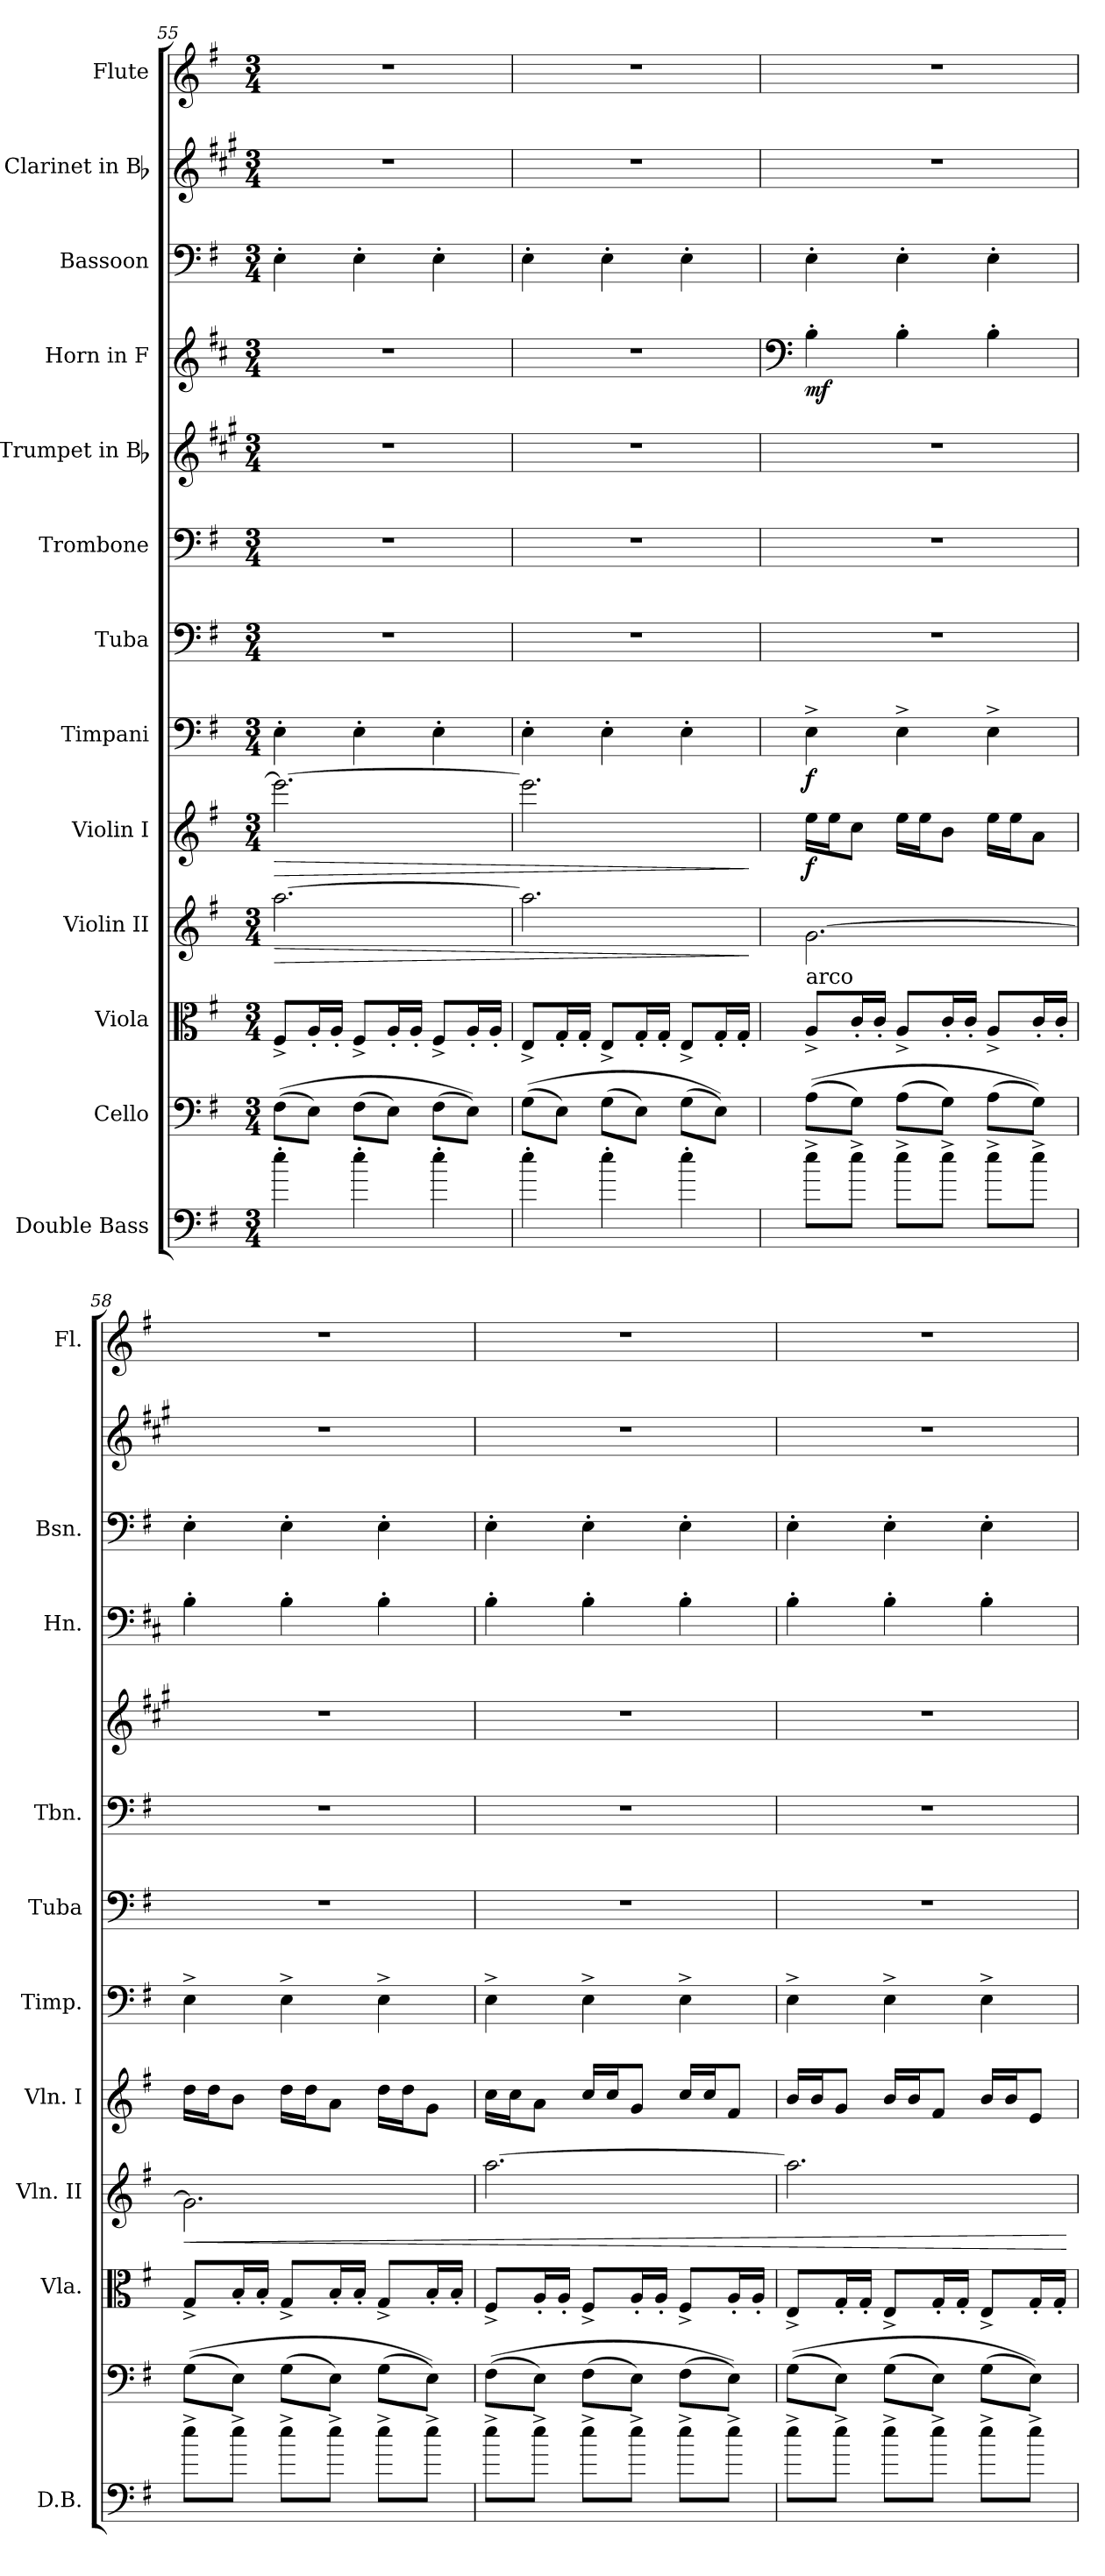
**kern	**kern	**kern	**kern	**dynam	**kern	**dynam	**kern	**dynam	**kern	**kern	**kern	**kern	**dynam	**kern	**kern	**kern
*part13	*part12	*part11	*part10	*part10	*part9	*part9	*part8	*part8	*part7	*part6	*part5	*part4	*part4	*part3	*part2	*part1
*staff13	*staff12	*staff11	*staff10	*staff10	*staff9	*staff9	*staff8	*staff8	*staff7	*staff6	*staff5	*staff4	*staff4	*staff3	*staff2	*staff1
*I"Double Bass	*I"Cello	*I"Viola	*I"Violin II	*	*I"Violin I	*	*I"Timpani	*	*I"Tuba	*I"Trombone	*I"Trumpet in Bb	*I"Horn in F	*	*I"Bassoon	*I"Clarinet in Bb	*I"Flute
*I'D.B.	*	*I'Vla.	*I'Vln. II	*	*I'Vln. I	*	*I'Timp.	*	*I'Tuba	*I'Tbn.	*	*I'Hn.	*	*I'Bsn.	*	*I'Fl.
*clefF4	*clefF4	*clefC3	*clefG2	*	*clefG2	*	*clefF4	*	*clefF4	*clefF4	*clefG2	*clefG2	*	*clefF4	*clefG2	*clefG2
*ITrd7c12	*	*	*	*	*	*	*	*	*	*	*ITrd1c2	*ITrd4c7	*	*	*ITrd1c2	*
*k[f#]	*k[f#]	*k[f#]	*k[f#]	*	*k[f#]	*	*k[f#]	*	*k[f#]	*k[f#]	*k[f#]	*k[f#]	*	*k[f#]	*k[f#]	*k[f#]
*G:	*G:	*G:	*G:	*	*G:	*	*G:	*	*G:	*G:	*G:	*G:	*	*G:	*G:	*G:
*M3/4	*M3/4	*M3/4	*M3/4	*	*M3/4	*	*M3/4	*	*M3/4	*M3/4	*M3/4	*M3/4	*	*M3/4	*M3/4	*M3/4
=55	=55	=55	=55	=55	=55	=55	=55	=55	=55	=55	=55	=55	=55	=55	=55	=55
!	!	!	!	!LO:HP:b	!	!LO:HP:b	!	!	!	!	!	!	!	!	!	!
4e'\	((8F#\L	8F#^/L	[2.aa\	>	2.eee\_	>	4E'\	.	2.r	2.r	2.r	2.r	.	4E'\	2.r	2.r
.	8E\J)	16A'/L	.	.	.	.	.	.	.	.	.	.	.	.	.	.
.	.	16A'/JJ	.	.	.	.	.	.	.	.	.	.	.	.	.	.
4e'\	(8F#\L	8F#^/L	.	.	.	.	4E'\	.	.	.	.	.	.	4E'\	.	.
.	8E\J)	16A'/L	.	.	.	.	.	.	.	.	.	.	.	.	.	.
.	.	16A'/JJ	.	.	.	.	.	.	.	.	.	.	.	.	.	.
4e'\	(8F#\L	8F#^/L	.	.	.	.	4E'\	.	.	.	.	.	.	4E'\	.	.
.	8E\J))	16A'/L	.	.	.	.	.	.	.	.	.	.	.	.	.	.
.	.	16A'/JJ	.	.	.	.	.	.	.	.	.	.	.	.	.	.
!!LO:PB:g=z
=56	=56	=56	=56	=56	=56	=56	=56	=56	=56	=56	=56	=56	=56	=56	=56	=56
4e'\	((8G\L	8E^/L	2.aa\]	.	2.eee\]	.	4E'\	.	2.r	2.r	2.r	2.r	.	4E'\	2.r	2.r
.	8E\J)	16G'/L	.	.	.	.	.	.	.	.	.	.	.	.	.	.
.	.	16G'/JJ	.	.	.	.	.	.	.	.	.	.	.	.	.	.
4e'\	(8G\L	8E^/L	.	.	.	.	4E'\	.	.	.	.	.	.	4E'\	.	.
.	8E\J)	16G'/L	.	.	.	.	.	.	.	.	.	.	.	.	.	.
.	.	16G'/JJ	.	.	.	.	.	.	.	.	.	.	.	.	.	.
4e'\	(8G\L	8E^/L	.	.	.	.	4E'\	.	.	.	.	.	.	4E'\	.	.
.	8E\J))	16G'/L	.	.	.	.	.	.	.	.	.	.	.	.	.	.
.	.	16G'/JJ	.	.	.	.	.	.	.	.	.	.	.	.	.	.
.	.	.	.	]	.	]	.	.	.	.	.	.	.	.	.	.
=57	=57	=57	=57	=57	=57	=57	=57	=57	=57	=57	=57	=57	=57	=57	=57	=57
*	*	*	*	*	*	*	*	*	*	*	*	*clefF4	*	*	*	*
!	!	!LO:TX:a:t=arco	!	!	!	!	!	!	!	!	!	!	!	!	!	!
!	!	!	!	!	!	!LO:DY:b	!	!LO:DY:b	!	!	!	!	!LO:DY:b	!	!	!
8e^\L	((8A\L	8A^/L	[2.g\	.	16ee\LL	f	4E^\	f	2.r	2.r	2.r	4E'\	mf	4E'\	2.r	2.r
.	.	.	.	.	16ee\J	.	.	.	.	.	.	.	.	.	.	.
8e^\J	8G\J)	16c'/L	.	.	8cc\J	.	.	.	.	.	.	.	.	.	.	.
.	.	16c'/JJ	.	.	.	.	.	.	.	.	.	.	.	.	.	.
8e^\L	(8A\L	8A^/L	.	.	16ee\LL	.	4E^\	.	.	.	.	4E'\	.	4E'\	.	.
.	.	.	.	.	16ee\J	.	.	.	.	.	.	.	.	.	.	.
8e^\J	8G\J)	16c'/L	.	.	8b\J	.	.	.	.	.	.	.	.	.	.	.
.	.	16c'/JJ	.	.	.	.	.	.	.	.	.	.	.	.	.	.
8e^\L	(8A\L	8A^/L	.	.	16ee\LL	.	4E^\	.	.	.	.	4E'\	.	4E'\	.	.
.	.	.	.	.	16ee\J	.	.	.	.	.	.	.	.	.	.	.
8e^\J	8G\J))	16c'/L	.	.	8a\J	.	.	.	.	.	.	.	.	.	.	.
.	.	16c'/JJ	.	.	.	.	.	.	.	.	.	.	.	.	.	.
=58	=58	=58	=58	=58	=58	=58	=58	=58	=58	=58	=58	=58	=58	=58	=58	=58
!	!	!	!	!LO:HP:b	!	!	!	!	!	!	!	!	!	!	!	!
8e^\L	((8G\L	8G^/L	2.g\]	<	16dd\LL	.	4E^\	.	2.r	2.r	2.r	4E'\	.	4E'\	2.r	2.r
.	.	.	.	.	16dd\J	.	.	.	.	.	.	.	.	.	.	.
8e^\J	8E\J)	16B'/L	.	.	8b\J	.	.	.	.	.	.	.	.	.	.	.
.	.	16B'/JJ	.	.	.	.	.	.	.	.	.	.	.	.	.	.
8e^\L	(8G\L	8G^/L	.	.	16dd\LL	.	4E^\	.	.	.	.	4E'\	.	4E'\	.	.
.	.	.	.	.	16dd\J	.	.	.	.	.	.	.	.	.	.	.
8e^\J	8E\J)	16B'/L	.	.	8a\J	.	.	.	.	.	.	.	.	.	.	.
.	.	16B'/JJ	.	.	.	.	.	.	.	.	.	.	.	.	.	.
8e^\L	(8G\L	8G^/L	.	.	16dd\LL	.	4E^\	.	.	.	.	4E'\	.	4E'\	.	.
.	.	.	.	.	16dd\J	.	.	.	.	.	.	.	.	.	.	.
8e^\J	8E\J))	16B'/L	.	.	8g\J	.	.	.	.	.	.	.	.	.	.	.
.	.	16B'/JJ	.	.	.	.	.	.	.	.	.	.	.	.	.	.
!!LO:PB:g=z
=59	=59	=59	=59	=59	=59	=59	=59	=59	=59	=59	=59	=59	=59	=59	=59	=59
8e^\L	((8F#\L	8F#^/L	[2.aa\	.	16cc\LL	.	4E^\	.	2.r	2.r	2.r	4E'\	.	4E'\	2.r	2.r
.	.	.	.	.	16cc\J	.	.	.	.	.	.	.	.	.	.	.
8e^\J	8E\J)	16A'/L	.	.	8a\J	.	.	.	.	.	.	.	.	.	.	.
.	.	16A'/JJ	.	.	.	.	.	.	.	.	.	.	.	.	.	.
8e^\L	(8F#\L	8F#^/L	.	.	16cc/LL	.	4E^\	.	.	.	.	4E'\	.	4E'\	.	.
.	.	.	.	.	16cc/J	.	.	.	.	.	.	.	.	.	.	.
8e^\J	8E\J)	16A'/L	.	.	8g/J	.	.	.	.	.	.	.	.	.	.	.
.	.	16A'/JJ	.	.	.	.	.	.	.	.	.	.	.	.	.	.
8e^\L	(8F#\L	8F#^/L	.	.	16cc/LL	.	4E^\	.	.	.	.	4E'\	.	4E'\	.	.
.	.	.	.	.	16cc/J	.	.	.	.	.	.	.	.	.	.	.
8e^\J	8E\J))	16A'/L	.	.	8f#/J	.	.	.	.	.	.	.	.	.	.	.
.	.	16A'/JJ	.	.	.	.	.	.	.	.	.	.	.	.	.	.
=60	=60	=60	=60	=60	=60	=60	=60	=60	=60	=60	=60	=60	=60	=60	=60	=60
8e^\L	((8G\L	8E^/L	2.aa\]	.	16b/LL	.	4E^\	.	2.r	2.r	2.r	4E'\	.	4E'\	2.r	2.r
.	.	.	.	.	16b/J	.	.	.	.	.	.	.	.	.	.	.
8e^\J	8E\J)	16G'/L	.	.	8g/J	.	.	.	.	.	.	.	.	.	.	.
.	.	16G'/JJ	.	.	.	.	.	.	.	.	.	.	.	.	.	.
8e^\L	(8G\L	8E^/L	.	.	16b/LL	.	4E^\	.	.	.	.	4E'\	.	4E'\	.	.
.	.	.	.	.	16b/J	.	.	.	.	.	.	.	.	.	.	.
8e^\J	8E\J)	16G'/L	.	.	8f#/J	.	.	.	.	.	.	.	.	.	.	.
.	.	16G'/JJ	.	.	.	.	.	.	.	.	.	.	.	.	.	.
8e^\L	(8G\L	8E^/L	.	.	16b/LL	.	4E^\	.	.	.	.	4E'\	.	4E'\	.	.
.	.	.	.	.	16b/J	.	.	.	.	.	.	.	.	.	.	.
8e^\J	8E\J))	16G'/L	.	.	8e/J	.	.	.	.	.	.	.	.	.	.	.
.	.	16G'/JJ	.	.	.	.	.	.	.	.	.	.	.	.	.	.
.	.	.	.	[	.	.	.	.	.	.	.	.	.	.	.	.
=	=	=	=	=	=	=	=	=	=	=	=	=	=	=	=	=
*-	*-	*-	*-	*-	*-	*-	*-	*-	*-	*-	*-	*-	*-	*-	*-	*-
